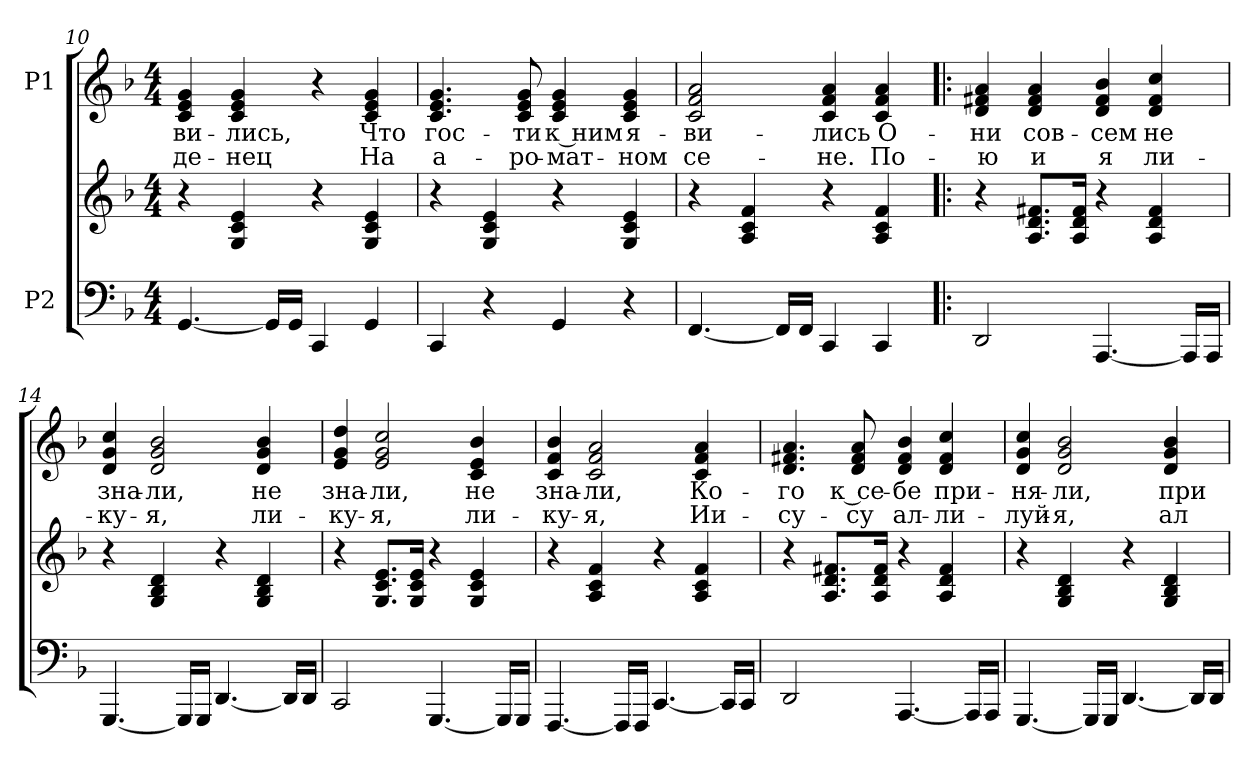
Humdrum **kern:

**kern	**kern	**kern	**text	**text
*part2	*part2	*part1	*part1	*part1
*staff3	*staff2	*staff1	*staff1	*staff1
*I"P2	*	*I"P1	*	*
*clefF4	*clefG2	*clefG2	*	*
*k[b-]	*k[b-]	*k[b-]	*	*
*F:	*F:	*F:	*	*
*M4/4	*M4/4	*M4/4	*	*
=10	=10	=10	=10	=10
!	!	!	!LO:LY:b:color=#000000	!LO:LY:b:color=#000000
[<4.GGi/	4r	4ci/ 4ei 4gi	-ви-	-де-
!	!	!	!LO:LY:b:color=#000000	!LO:LY:b:color=#000000
.	4Gi/ 4ci 4ei	4ci/ 4ei 4gi	-лись,	-нец
16GGi/LL]	.	.	.	.
16GGi/JJ	.	.	.	.
4CCi/	4r	4r	.	.
!	!	!	!LO:LY:b:color=#000000	!LO:LY:b:color=#000000
4GGi/	4Gi/ 4ci 4ei	4ci/ 4ei 4gi	Что	На
!!LO:LB:g=z
=11	=11	=11	=11	=11
!	!	!	!LO:LY:b:color=#000000	!LO:LY:b:color=#000000
4CCi/	4r	4.ci/ 4.ei 4.gi	гос-	а-
4r	4Gi/ 4ci 4ei	.	.	.
!	!	!	!LO:LY:b:color=#000000	!LO:LY:b:color=#000000
.	.	8ci/ 8ei 8gi	-ти	-ро-
!	!	!	!LO:LY:b:color=#000000	!LO:LY:b:color=#000000
4GGi/	4r	4ci/ 4ei 4gi	к ним	-мат-
!	!	!	!LO:LY:b:color=#000000	!LO:LY:b:color=#000000
4r	4Gi/ 4ci 4ei	4ci/ 4ei 4gi	я-	-ном
=12	=12	=12	=12	=12
!	!	!	!LO:LY:b:color=#000000	!LO:LY:b:color=#000000
[<4.FFi/	4r	2ci/ 2fi 2ai	-ви-	се-
.	4Ai/ 4ci 4fi	.	.	.
16FFi/LL]	.	.	.	.
16FFi/JJ	.	.	.	.
!	!	!	!LO:LY:b:color=#000000	!LO:LY:b:color=#000000
4CCi/	4r	4ci/ 4fi 4ai	-лись	-не.
!	!	!	!LO:LY:b:color=#000000	!LO:LY:b:color=#000000
4CCi/	4Ai/ 4ci 4fi	4ci/ 4fi 4ai	О-	По-
=13!|:	=13!|:	=13!|:	=13!|:	=13!|:
!	!	!	!LO:LY:b:color=#000000	!LO:LY:b:color=#000000
2DDi/	4r	4di/ 4f#Xi 4ai	-ни	-ю
!	!	!	!LO:LY:b:color=#000000	!LO:LY:b:color=#000000
.	8.Ai/ 8.di 8.f#XiL	4di/ 4f#i 4ai	сов-	и
.	16Ai/ 16di 16f#iJk	.	.	.
!	!	!	!LO:LY:b:color=#000000	!LO:LY:b:color=#000000
[<4.AAAi/	4r	4di/ 4f#i 4b-i	-сем	я
!	!	!	!LO:LY:b:color=#000000	!LO:LY:b:color=#000000
.	4Ai/ 4di 4f#i	4di/ 4f#i 4cci	не	ли-
16AAAi/LL]	.	.	.	.
16AAAi/JJ	.	.	.	.
=14	=14	=14	=14	=14
!	!	!	!LO:LY:b:color=#000000	!LO:LY:b:color=#000000
[<4.GGGi/	4r	4di/ 4gi 4cci	зна-	-ку-
!	!	!	!LO:LY:b:color=#000000	!LO:LY:b:color=#000000
.	4Gi/ 4B-i 4di	2di/ 2gi 2b-i	-ли,	-я,
16GGGi/LL]	.	.	.	.
16GGGi/JJ	.	.	.	.
[<4.DDi/	4r	.	.	.
!	!	!	!LO:LY:b:color=#000000	!LO:LY:b:color=#000000
.	4Gi/ 4B-i 4di	4di/ 4gi 4b-i	не	ли-
16DDi/LL]	.	.	.	.
16DDi/JJ	.	.	.	.
!!LO:PB:g=z
=15	=15	=15	=15	=15
!	!	!	!LO:LY:b:color=#000000	!LO:LY:b:color=#000000
2CCi/	4r	4ei/ 4gi 4ddi	зна-	-ку-
!	!	!	!LO:LY:b:color=#000000	!LO:LY:b:color=#000000
.	8.Gi/ 8.ci 8.eiL	2ei/ 2gi 2cci	-ли,	-я,
.	16Gi/ 16ci 16eiJk	.	.	.
[<4.GGGi/	4r	.	.	.
!	!	!	!LO:LY:b:color=#000000	!LO:LY:b:color=#000000
.	4Gi/ 4ci 4ei	4ci/ 4ei 4b-i	не	ли-
16GGGi/LL]	.	.	.	.
16GGGi/JJ	.	.	.	.
=16	=16	=16	=16	=16
!	!	!	!LO:LY:b:color=#000000	!LO:LY:b:color=#000000
[<4.FFFi/	4r	4ci/ 4fi 4b-i	зна-	-ку-
!	!	!	!LO:LY:b:color=#000000	!LO:LY:b:color=#000000
.	4Ai/ 4ci 4fi	2ci/ 2fi 2ai	-ли,	-я,
16FFFi/LL]	.	.	.	.
16FFFi/JJ	.	.	.	.
[<4.CCi/	4r	.	.	.
!	!	!	!LO:LY:b:color=#000000	!LO:LY:b:color=#000000
.	4Ai/ 4ci 4fi	4ci/ 4fi 4ai	Ко-	Ии-
16CCi/LL]	.	.	.	.
16CCi/JJ	.	.	.	.
=17	=17	=17	=17	=17
!	!	!	!LO:LY:b:color=#000000	!LO:LY:b:color=#000000
2DDi/	4r	4.di/ 4.f#Xi 4.ai	-го	-су-
.	8.Ai/ 8.di 8.f#XiL	.	.	.
!	!	!	!LO:LY:b:color=#000000	!LO:LY:b:color=#000000
.	.	8di/ 8f#i 8ai	к се-	-су
.	16Ai/ 16di 16f#iJk	.	.	.
!	!	!	!LO:LY:b:color=#000000	!LO:LY:b:color=#000000
[<4.AAAi/	4r	4di/ 4f#i 4b-i	-бе	ал-
!	!	!	!LO:LY:b:color=#000000	!LO:LY:b:color=#000000
.	4Ai/ 4di 4f#i	4di/ 4f#i 4cci	при-	-ли-
16AAAi/LL]	.	.	.	.
16AAAi/JJ	.	.	.	.
=18	=18	=18	=18	=18
!	!	!	!LO:LY:b:color=#000000	!LO:LY:b:color=#000000
[<4.GGGi/	4r	4di/ 4gi 4cci	-ня-	-луй-
!	!	!	!LO:LY:b:color=#000000	!LO:LY:b:color=#000000
.	4Gi/ 4B-i 4di	2di/ 2gi 2b-i	-ли,	-я,
16GGGi/LL]	.	.	.	.
16GGGi/JJ	.	.	.	.
[<4.DDi/	4r	.	.	.
!	!	!	!LO:LY:b:color=#000000	!LO:LY:b:color=#000000
.	4Gi/ 4B-i 4di	4di/ 4gi 4b-i	при-	ал-
16DDi/LL]	.	.	.	.
16DDi/JJ	.	.	.	.
=	=	=	=	=
*-	*-	*-	*-	*-
